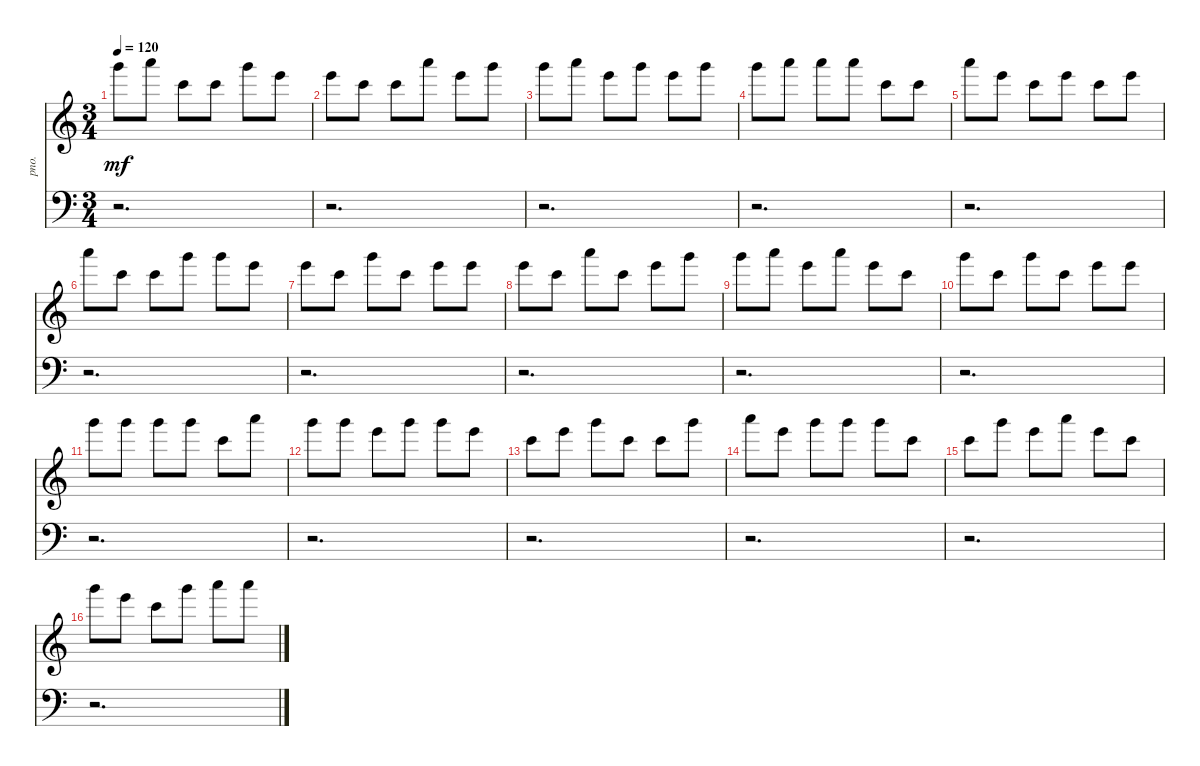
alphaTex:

\bracketExtendMode nobrackets
\track ("Acoustic Piano" "pno.") {instrument acousticgrandpiano}
\staff {score}
\tuning (E4 B3 G3 D3 A2 E2)
\ts (3 4)
\tempo 120
\clef g2
\ks aminor
27.1.8{dy mf} 29.1.8 20.1.8 20.1.8 27.1.8 24.1.8 |
24.1.8 20.1.8 20.1.8 29.1.8 24.1.8 27.1.8 |
27.1.8 29.1.8 24.1.8 27.1.8 24.1.8 27.1.8 |
27.1.8 29.1.8 29.1.8 29.1.8 20.1.8 20.1.8 |
29.1.8 24.1.8 20.1.8 24.1.8 20.1.8 24.1.8 |
29.1.8 20.1.8 20.1.8 27.1.8 27.1.8 24.1.8 |
24.1.8 20.1.8 27.1.8 20.1.8 24.1.8 24.1.8 |
24.1.8 20.1.8 29.1.8 20.1.8 24.1.8 27.1.8 |
27.1.8 29.1.8 24.1.8 29.1.8 24.1.8 20.1.8 |
27.1.8 20.1.8 27.1.8 20.1.8 24.1.8 24.1.8 |
27.1.8 27.1.8 27.1.8 27.1.8 20.1.8 29.1.8 |
27.1.8 27.1.8 24.1.8 27.1.8 27.1.8 24.1.8 |
20.1.8 24.1.8 27.1.8 20.1.8 20.1.8 27.1.8 |
29.1.8 24.1.8 27.1.8 27.1.8 27.1.8 20.1.8 |
20.1.8 27.1.8 24.1.8 29.1.8 24.1.8 20.1.8 |
27.1.8 24.1.8 20.1.8 27.1.8 29.1.8 29.1.8
\staff {score}
\tuning (G2 D2 A1 E1 B0)
\clef f4
\ottava regular
\simile none
\ks aminor
r.2{d dy mf} |
r.2{d} |
r.2{d} |
r.2{d} |
r.2{d} |
r.2{d} |
r.2{d} |
r.2{d} |
r.2{d} |
r.2{d} |
r.2{d} |
r.2{d} |
r.2{d} |
r.2{d} |
r.2{d} |
r.2{d}
